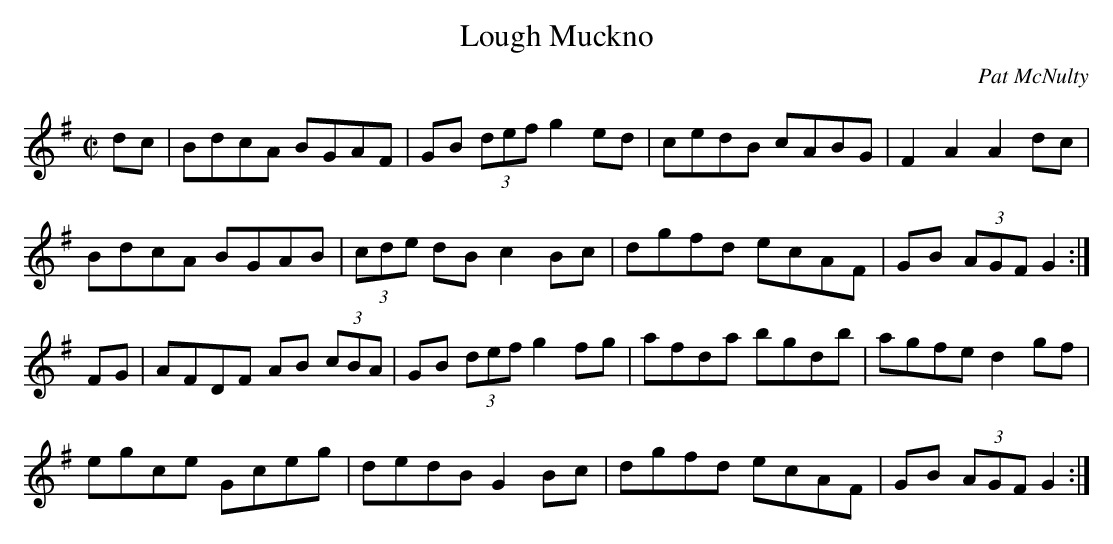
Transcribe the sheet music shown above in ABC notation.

X:1
T: Lough Muckno
C: Pat McNulty
L: 1/8
M: C|
K: G
dc | BdcA BGAF | GB (3def g2 ed|cedB cABG|F2 A2 A2 dc|
BdcA BGAB|(3cde dB c2 Bc|dgfd ecAF|GB (3AGF G2 :|
FG|AFDF AB (3cBA|GB (3def g2 fg|afda bgdb|agfe d2 gf|
egce Gceg|dedB G2 Bc|dgfd ecAF|GB (3AGF G2 :|
